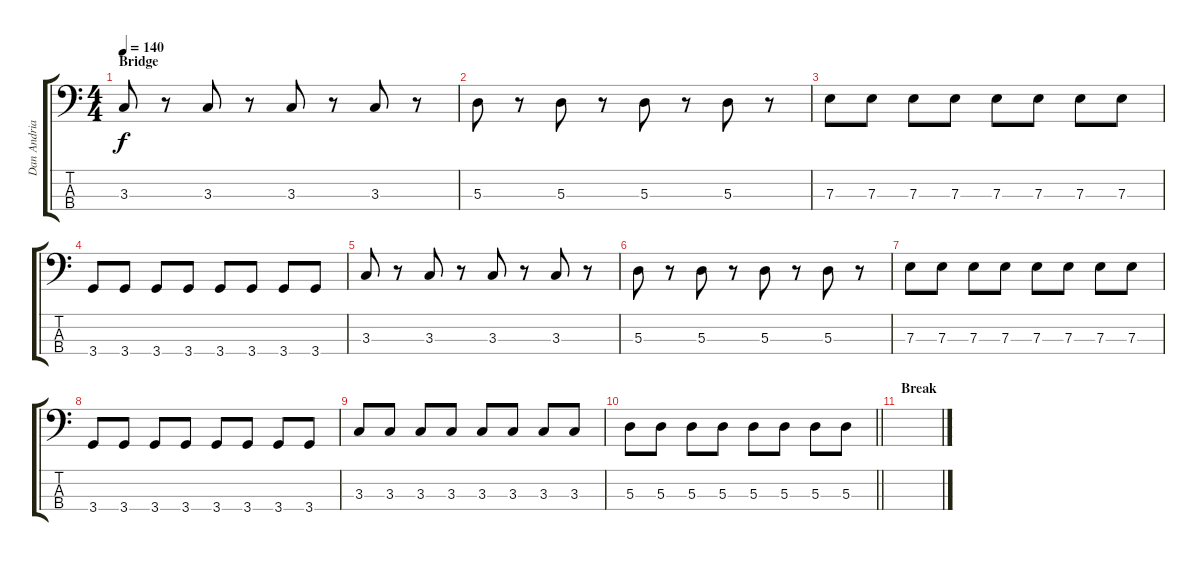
\track ("Dan Andriano" "Dan Andria") {instrument electricbasspick}
\staff {score tabs}
\tuning (G2 D2 A1 E1) {hide}
\ts (4 4)
\section ("" "Bridge")
\tempo 140
\clef f4
\ks c
3.3.8{dy f} r.8 3.3.8 r.8 3.3.8 r.8 3.3.8 r.8 |
5.3.8 r.8 5.3.8 r.8 5.3.8 r.8 5.3.8 r.8 |
7.3.8 7.3.8 7.3.8 7.3.8 7.3.8 7.3.8 7.3.8 7.3.8 |
3.4.8 3.4.8 3.4.8 3.4.8 3.4.8 3.4.8 3.4.8 3.4.8 |
3.3.8 r.8 3.3.8 r.8 3.3.8 r.8 3.3.8 r.8 |
5.3.8 r.8 5.3.8 r.8 5.3.8 r.8 5.3.8 r.8 |
7.3.8 7.3.8 7.3.8 7.3.8 7.3.8 7.3.8 7.3.8 7.3.8 |
3.4.8 3.4.8 3.4.8 3.4.8 3.4.8 3.4.8 3.4.8 3.4.8 |
3.3.8 3.3.8 3.3.8 3.3.8 3.3.8 3.3.8 3.3.8 3.3.8 |
\barLineRight lightlight
5.3.8 5.3.8 5.3.8 5.3.8 5.3.8 5.3.8 5.3.8 5.3.8 |
\section ("" "Break")
